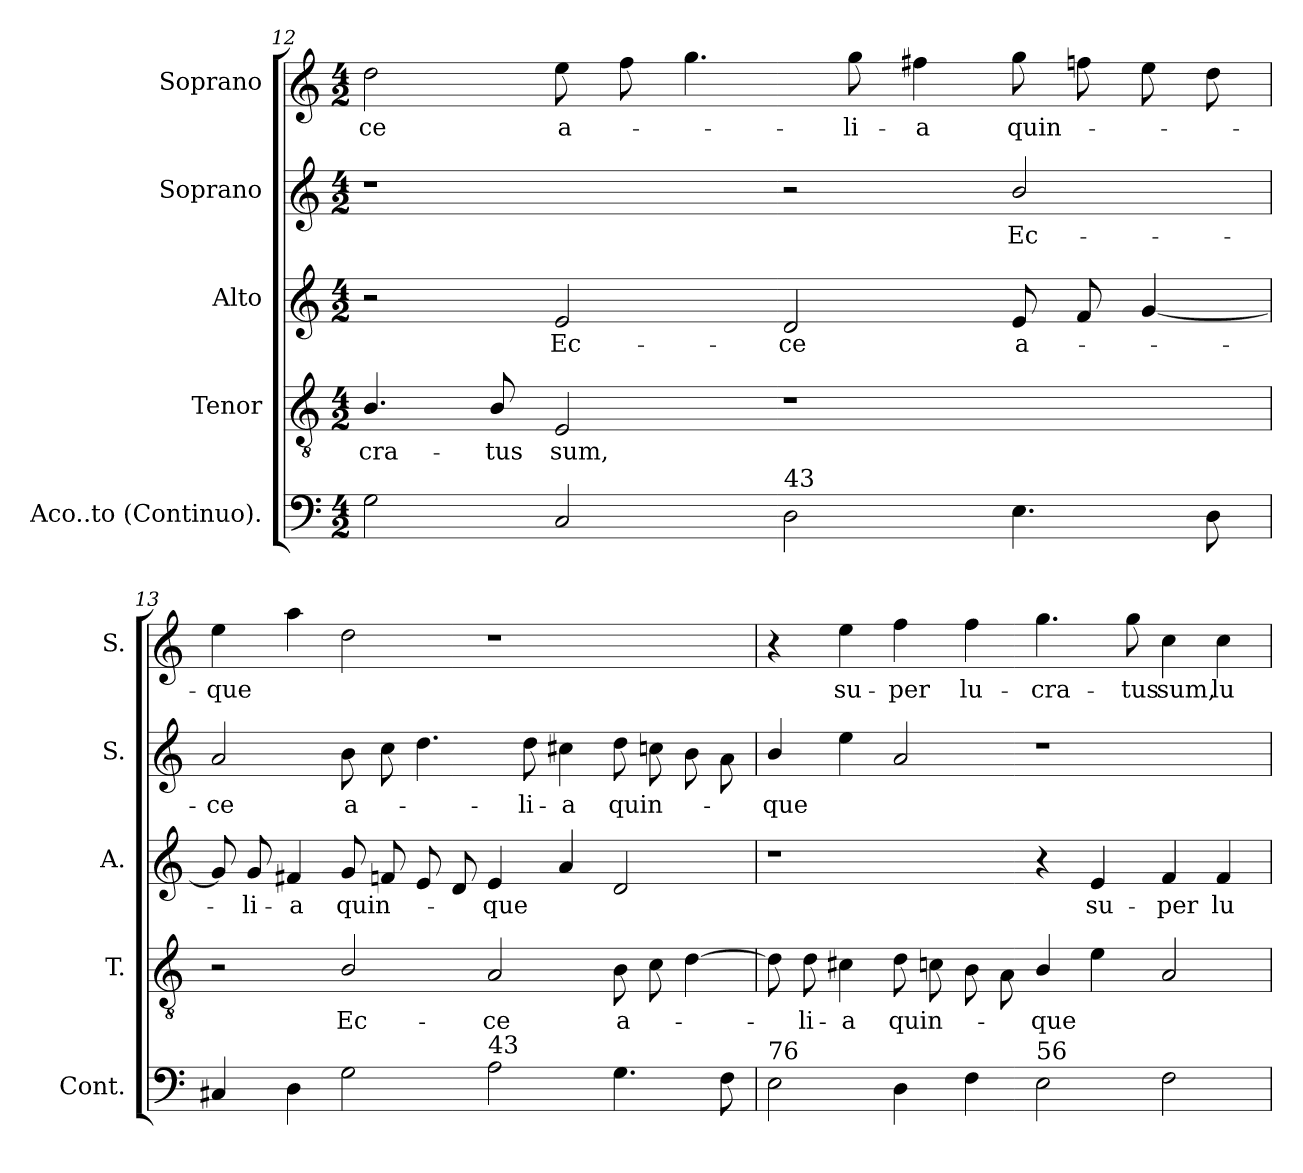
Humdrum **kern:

**kern	**kern	**text	**kern	**text	**kern	**text	**kern	**text
*part5	*part4	*part4	*part3	*part3	*part2	*part2	*part1	*part1
*staff5	*staff4	*staff4	*staff3	*staff3	*staff2	*staff2	*staff1	*staff1
*I"Aco..to (Continuo).	*I"Tenor	*	*I"Alto	*	*I"Soprano	*	*I"Soprano	*
*I'Cont.	*I'T.	*	*I'A.	*	*I'S.	*	*I'S.	*
*clefF4	*clefGv2	*	*clefG2	*	*clefG2	*	*clefG2	*
*	*ITrd7c12	*	*	*	*	*	*	*
*k[]	*k[]	*	*k[]	*	*k[]	*	*k[]	*
*C:	*C:	*	*C:	*	*C:	*	*C:	*
*M4/2	*M4/2	*	*M4/2	*	*M4/2	*	*M4/2	*
=12	=12	=12	=12	=12	=12	=12	=12	=12
!	!	!LO:LY:b:color=#000000	!	!	!	!	!	!
!	!	!	!	!	!	!	!	!LO:LY:b:color=#000000
2Gi\	4.BBi/	-cra-	2r	.	1r	.	2ddi\	-ce
!	!	!LO:LY:b:color=#000000	!	!	!	!	!	!
.	8BBi/	-tus	.	.	.	.	.	.
!	!	!LO:LY:b:color=#000000	!	!	!	!	!	!
!	!	!	!	!LO:LY:b:color=#000000	!	!	!	!
!	!	!	!	!	!	!	!	!LO:LY:b:color=#000000
2Ci/	2EEi/	sum,	2ei/	Ec-	.	.	8eei\	a-
.	.	.	.	.	.	.	8ffi\	.
.	.	.	.	.	.	.	4.ggi\	.
!LO:TX:a:t=43	!	!	!	!	!	!	!	!
!	!	!	!	!LO:LY:b:color=#000000	!	!	!	!
2Di\	1r	.	2di/	-ce	2r	.	.	.
!	!	!	!	!	!	!	!	!LO:LY:b:color=#000000
.	.	.	.	.	.	.	8ggi\	-li-
!	!	!	!	!	!	!	!	!LO:LY:b:color=#000000
.	.	.	.	.	.	.	4ff#Xi\	-a
!	!	!	!	!LO:LY:b:color=#000000	!	!	!	!
!	!	!	!	!	!	!LO:LY:b:color=#000000	!	!
!	!	!	!	!	!	!	!	!LO:LY:b:color=#000000
4.Ei\	.	.	8ei/	a-	2bi/	Ec-	8ggi\	quin-
.	.	.	8fi/	.	.	.	8ffni\	.
.	.	.	[4gi/	.	.	.	8eei\	.
8Di\	.	.	.	.	.	.	8ddi\	.
!!LO:PB:g=z
=13	=13	=13	=13	=13	=13	=13	=13	=13
!	!	!	!	!	!	!LO:LY:b:color=#000000	!	!
!	!	!	!	!	!	!	!	!LO:LY:b:color=#000000
4C#Xi/	2r	.	8gi/]	.	2ai/	-ce	4eei\	-que
!	!	!	!	!LO:LY:b:color=#000000	!	!	!	!
.	.	.	8gi/	-li-	.	.	.	.
!	!	!	!	!LO:LY:b:color=#000000	!	!	!	!
4Di\	.	.	4f#Xi/	-a	.	.	4aai\	.
!	!	!LO:LY:b:color=#000000	!	!	!	!	!	!
!	!	!	!	!LO:LY:b:color=#000000	!	!	!	!
!	!	!	!	!	!	!LO:LY:b:color=#000000	!	!
2Gi\	2BBi/	Ec-	8gi/	quin-	8bi\	a-	2ddi\	.
.	.	.	8fni/	.	8cci\	.	.	.
.	.	.	8ei/	.	4.ddi\	.	.	.
.	.	.	8di/	.	.	.	.	.
!	!	!LO:LY:b:color=#000000	!	!	!	!	!	!
!LO:TX:a:t=43	!	!	!	!	!	!	!	!
!	!	!	!	!LO:LY:b:color=#000000	!	!	!	!
2Ai\	2AAi/	-ce	4ei/	-que	.	.	1r	.
!	!	!	!	!	!	!LO:LY:b:color=#000000	!	!
.	.	.	.	.	8ddi\	-li-	.	.
!	!	!	!	!	!	!LO:LY:b:color=#000000	!	!
.	.	.	4ai/	.	4cc#Xi\	-a	.	.
!	!	!LO:LY:b:color=#000000	!	!	!	!	!	!
!	!	!	!	!	!	!LO:LY:b:color=#000000	!	!
4.Gi\	8BBi\	a-	2di/	.	8ddi\	quin-	.	.
.	8Ci\	.	.	.	8ccni\	.	.	.
.	[4Di\	.	.	.	8bi\	.	.	.
8Fi\	.	.	.	.	8ai\	.	.	.
=14	=14	=14	=14	=14	=14	=14	=14	=14
!LO:TX:a:t=76	!	!	!	!	!	!	!	!
!	!	!	!	!	!	!LO:LY:b:color=#000000	!	!
2Ei\	8Di\]	.	1r	.	4bi/	-que	4r	.
!	!	!LO:LY:b:color=#000000	!	!	!	!	!	!
.	8Di\	-li-	.	.	.	.	.	.
!	!	!LO:LY:b:color=#000000	!	!	!	!	!	!
!	!	!	!	!	!	!	!	!LO:LY:b:color=#000000
.	4C#Xi\	-a	.	.	4eei\	.	4eei\	su-
!	!	!LO:LY:b:color=#000000	!	!	!	!	!	!
!	!	!	!	!	!	!	!	!LO:LY:b:color=#000000
4Di\	8Di\	quin-	.	.	2ai/	.	4ffi\	-per
.	8Cni\	.	.	.	.	.	.	.
!	!	!	!	!	!	!	!	!LO:LY:b:color=#000000
4Fi\	8BBi\	.	.	.	.	.	4ffi\	lu-
.	8AAi\	.	.	.	.	.	.	.
!	!	!LO:LY:b:color=#000000	!	!	!	!	!	!
!LO:TX:a:t=56	!	!	!	!	!	!	!	!
!	!	!	!	!	!	!	!	!LO:LY:b:color=#000000
2Ei\	4BBi/	-que	4r	.	1r	.	4.ggi\	-cra-
!	!	!	!	!LO:LY:b:color=#000000	!	!	!	!
.	4Ei\	.	4ei/	su-	.	.	.	.
!	!	!	!	!	!	!	!	!LO:LY:b:color=#000000
.	.	.	.	.	.	.	8ggi\	-tus
!	!	!	!	!LO:LY:b:color=#000000	!	!	!	!
!	!	!	!	!	!	!	!	!LO:LY:b:color=#000000
2Fi\	2AAi/	.	4fi/	-per	.	.	4cci\	sum,
!	!	!	!	!LO:LY:b:color=#000000	!	!	!	!
!	!	!	!	!	!	!	!	!LO:LY:b:color=#000000
.	.	.	4fi/	lu-	.	.	4cci\	lu-
=	=	=	=	=	=	=	=	=
*-	*-	*-	*-	*-	*-	*-	*-	*-
